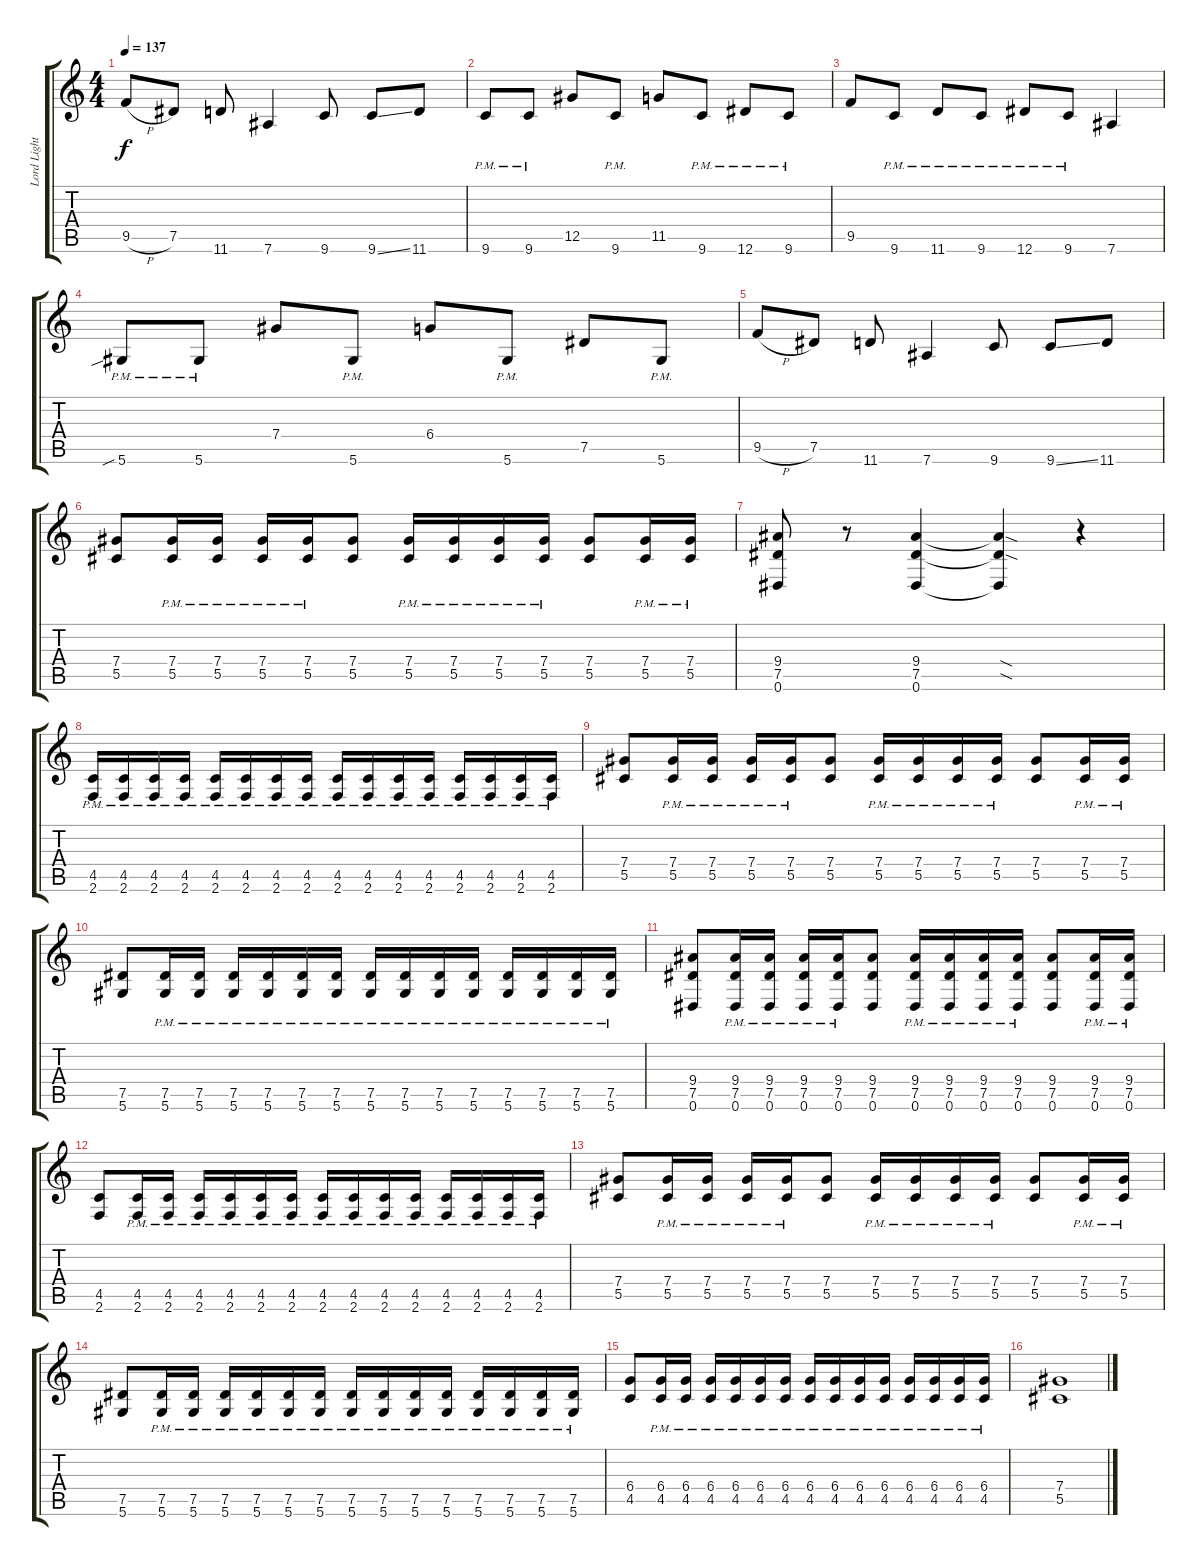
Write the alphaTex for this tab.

\track ("Lord Lightbringer" "Lord Light") {instrument distortionguitar}
\staff {score tabs}
\tuning (Eb4 Bb3 Gb3 Db3 Ab2 Eb2) {hide}
\ts (4 4)
\tempo 137
\clef g2
\ks c
9.5{h}.8{dy f} 7.5.8 11.6.8 7.6.4 9.6.8 9.6{ss}.8 11.6.8 |
9.6{pm}.8 9.6{pm}.8 12.5.8 9.6{pm}.8 11.5.8 9.6{pm}.8 12.6{pm}.8 9.6{pm}.8 |
9.5.8 9.6{pm}.8 11.6{pm}.8 9.6{pm}.8 12.6{pm}.8 9.6{pm}.8 7.6.4 |
5.6{sib pm}.8 5.6{pm}.8 7.4.8 5.6{pm}.8 6.4.8 5.6{pm}.8 7.5.8 5.6{pm}.8 |
9.5{h}.8 7.5.8 11.6.8 7.6.4 9.6.8 9.6{ss}.8 11.6.8 |
(7.4 5.5).8 (7.4{pm} 5.5{pm}).16 (7.4{pm} 5.5{pm}).16 (7.4{pm} 5.5{pm}).16 (7.4{pm} 5.5{pm}).16 (7.4 5.5).8 (7.4{pm} 5.5{pm}).16 (7.4{pm} 5.5{pm}).16 (7.4{pm} 5.5{pm}).16 (7.4{pm} 5.5{pm}).16 (7.4 5.5).8 (7.4{pm} 5.5{pm}).16 (7.4{pm} 5.5{pm}).16 |
(9.4 7.5 0.6).8 r.8 (9.4 7.5 0.6).4 (9.4{sod t} 7.5{sod t} 0.6{t}).4 r.4 |
(4.5 2.6{pm}).16 (4.5 2.6{pm}).16 (4.5 2.6{pm}).16 (4.5 2.6{pm}).16 (4.5 2.6{pm}).16 (4.5 2.6{pm}).16 (4.5 2.6{pm}).16 (4.5 2.6{pm}).16 (4.5 2.6{pm}).16 (4.5 2.6{pm}).16 (4.5 2.6{pm}).16 (4.5 2.6{pm}).16 (4.5 2.6{pm}).16 (4.5 2.6{pm}).16 (4.5 2.6{pm}).16 (4.5 2.6{pm}).16 |
(7.4 5.5).8 (7.4{pm} 5.5{pm}).16 (7.4{pm} 5.5{pm}).16 (7.4{pm} 5.5{pm}).16 (7.4{pm} 5.5{pm}).16 (7.4 5.5).8 (7.4{pm} 5.5{pm}).16 (7.4{pm} 5.5{pm}).16 (7.4{pm} 5.5{pm}).16 (7.4{pm} 5.5{pm}).16 (7.4 5.5).8 (7.4{pm} 5.5{pm}).16 (7.4{pm} 5.5{pm}).16 |
(7.5 5.6).8 (7.5{pm} 5.6{pm}).16 (7.5{pm} 5.6{pm}).16 (7.5{pm} 5.6{pm}).16 (7.5{pm} 5.6{pm}).16 (7.5{pm} 5.6{pm}).16 (7.5{pm} 5.6{pm}).16 (7.5{pm} 5.6{pm}).16 (7.5{pm} 5.6{pm}).16 (7.5{pm} 5.6{pm}).16 (7.5{pm} 5.6{pm}).16 (7.5{pm} 5.6{pm}).16 (7.5{pm} 5.6{pm}).16 (7.5{pm} 5.6{pm}).16 (7.5{pm} 5.6{pm}).16 |
(9.4 7.5 0.6).8 (9.4{pm} 7.5{pm} 0.6{pm}).16 (9.4{pm} 7.5{pm} 0.6{pm}).16 (9.4{pm} 7.5{pm} 0.6{pm}).16 (9.4{pm} 7.5{pm} 0.6{pm}).16 (9.4 7.5 0.6).8 (9.4{pm} 7.5{pm} 0.6{pm}).16 (9.4{pm} 7.5{pm} 0.6{pm}).16 (9.4{pm} 7.5{pm} 0.6{pm}).16 (9.4{pm} 7.5{pm} 0.6{pm}).16 (9.4 7.5 0.6).8 (9.4{pm} 7.5{pm} 0.6{pm}).16 (9.4{pm} 7.5{pm} 0.6{pm}).16 |
(4.5 2.6).8 (4.5{pm} 2.6{pm}).16 (4.5{pm} 2.6{pm}).16 (4.5{pm} 2.6{pm}).16 (4.5{pm} 2.6{pm}).16 (4.5{pm} 2.6{pm}).16 (4.5{pm} 2.6{pm}).16 (4.5{pm} 2.6{pm}).16 (4.5{pm} 2.6{pm}).16 (4.5{pm} 2.6{pm}).16 (4.5{pm} 2.6{pm}).16 (4.5{pm} 2.6{pm}).16 (4.5{pm} 2.6{pm}).16 (4.5{pm} 2.6{pm}).16 (4.5{pm} 2.6{pm}).16 |
(7.4 5.5).8 (7.4{pm} 5.5{pm}).16 (7.4{pm} 5.5{pm}).16 (7.4{pm} 5.5{pm}).16 (7.4{pm} 5.5{pm}).16 (7.4 5.5).8 (7.4{pm} 5.5{pm}).16 (7.4{pm} 5.5{pm}).16 (7.4{pm} 5.5{pm}).16 (7.4{pm} 5.5{pm}).16 (7.4 5.5).8 (7.4{pm} 5.5{pm}).16 (7.4{pm} 5.5{pm}).16 |
(7.5 5.6).8 (7.5{pm} 5.6{pm}).16 (7.5{pm} 5.6{pm}).16 (7.5{pm} 5.6{pm}).16 (7.5{pm} 5.6{pm}).16 (7.5{pm} 5.6{pm}).16 (7.5{pm} 5.6{pm}).16 (7.5{pm} 5.6{pm}).16 (7.5{pm} 5.6{pm}).16 (7.5{pm} 5.6{pm}).16 (7.5{pm} 5.6{pm}).16 (7.5{pm} 5.6{pm}).16 (7.5{pm} 5.6{pm}).16 (7.5{pm} 5.6{pm}).16 (7.5{pm} 5.6{pm}).16 |
(6.4 4.5).8 (6.4{pm} 4.5{pm}).16 (6.4{pm} 4.5{pm}).16 (6.4{pm} 4.5{pm}).16 (6.4{pm} 4.5{pm}).16 (6.4{pm} 4.5{pm}).16 (6.4{pm} 4.5{pm}).16 (6.4{pm} 4.5{pm}).16 (6.4{pm} 4.5{pm}).16 (6.4{pm} 4.5{pm}).16 (6.4{pm} 4.5{pm}).16 (6.4{pm} 4.5{pm}).16 (6.4{pm} 4.5{pm}).16 (6.4{pm} 4.5{pm}).16 (6.4{pm} 4.5{pm}).16 |
(7.4 5.5).1{volume 10}
